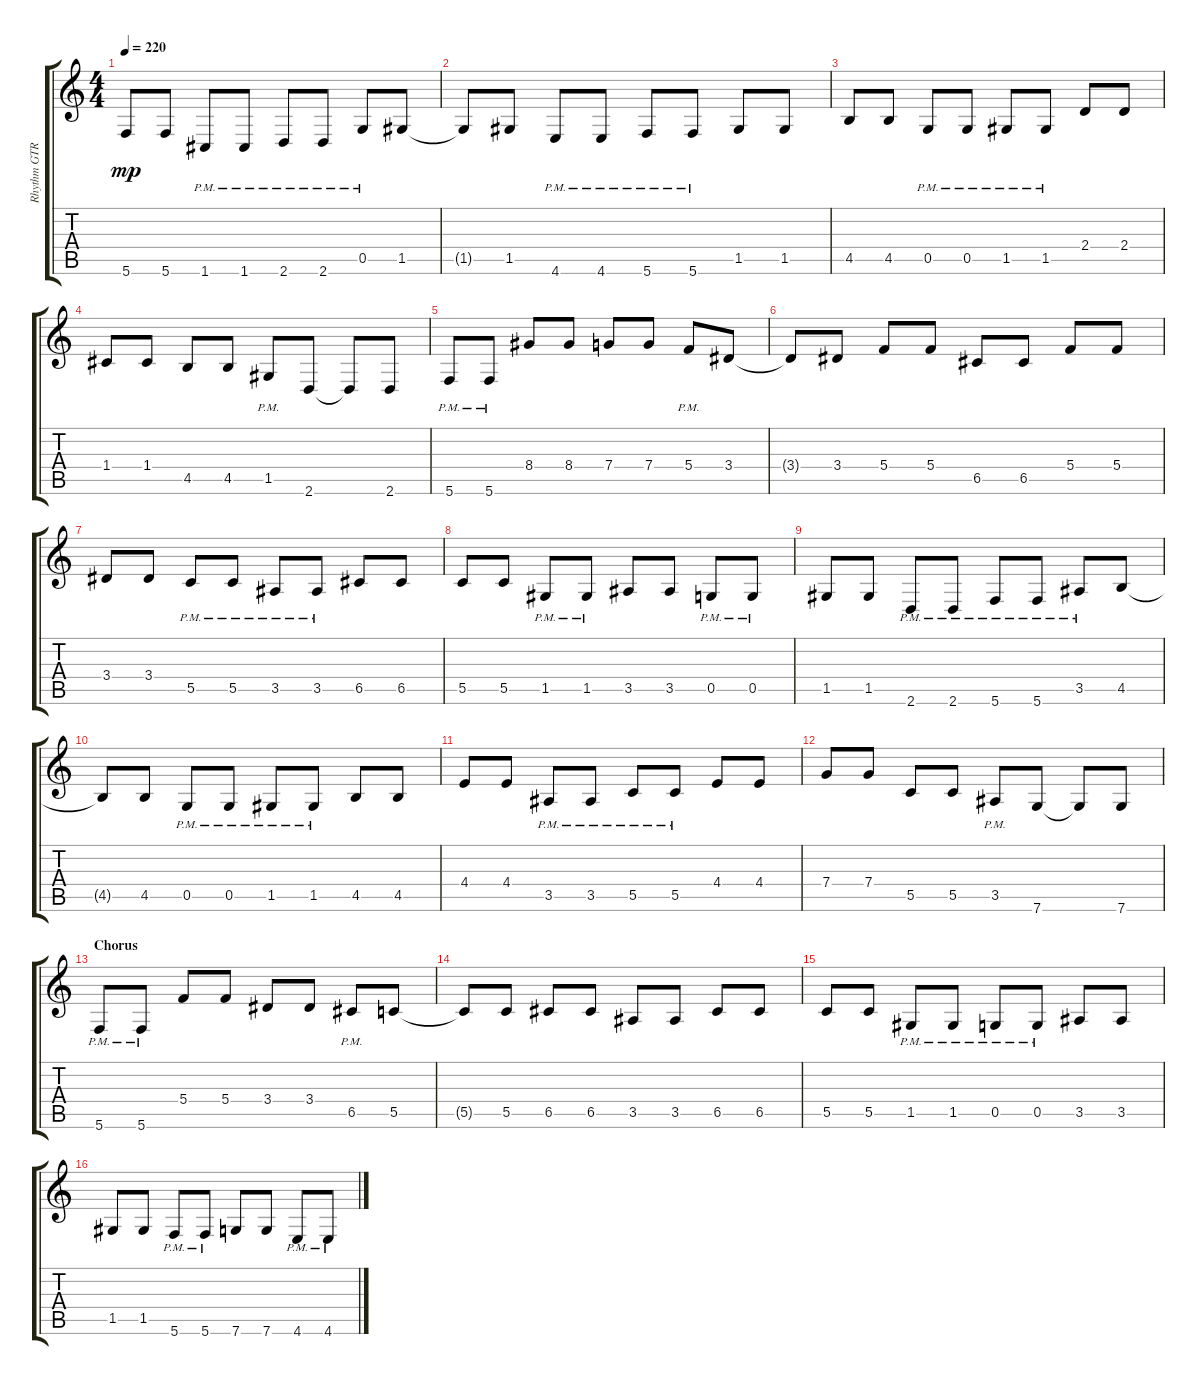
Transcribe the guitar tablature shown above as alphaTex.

\track ("Rhythm GTR 2" "Rhythm GTR") {instrument distortionguitar}
\staff {score tabs}
\tuning (D4 A3 F3 C3 G2 C2) {hide}
\ts (4 4)
\tempo 220
\clef g2
\ks aminor
5.6.8{dy mp} 5.6.8 1.6{pm}.8 1.6{pm}.8 2.6{pm}.8 2.6{pm}.8 0.5{pm}.8 1.5.8 |
1.5{t}.8 1.5.8 4.6{pm}.8 4.6{pm}.8 5.6{pm}.8 5.6{pm}.8 1.5.8 1.5.8 |
4.5.8 4.5.8 0.5{pm}.8 0.5{pm}.8 1.5{pm}.8 1.5{pm}.8 2.4.8 2.4.8 |
1.4.8 1.4.8 4.5.8 4.5.8 1.5{pm}.8 2.6.8 2.6{t}.8 2.6.8 |
5.6{pm}.8 5.6{pm}.8 8.4.8 8.4.8 7.4.8 7.4.8 5.4{pm}.8 3.4.8 |
3.4{t}.8 3.4.8 5.4.8 5.4.8 6.5.8 6.5.8 5.4.8 5.4.8 |
3.4.8 3.4.8 5.5{pm}.8 5.5{pm}.8 3.5{pm}.8 3.5{pm}.8 6.5.8 6.5.8 |
5.5.8 5.5.8 1.5{pm}.8 1.5{pm}.8 3.5.8 3.5.8 0.5{pm}.8 0.5{pm}.8 |
1.5.8 1.5.8 2.6{pm}.8 2.6{pm}.8 5.6{pm}.8 5.6{pm}.8 3.5{pm}.8 4.5.8 |
4.5{t}.8 4.5.8 0.5{pm}.8 0.5{pm}.8 1.5{pm}.8 1.5{pm}.8 4.5.8 4.5.8 |
4.4.8 4.4.8 3.5{pm}.8 3.5{pm}.8 5.5{pm}.8 5.5{pm}.8 4.4.8 4.4.8 |
7.4.8 7.4.8 5.5.8 5.5.8 3.5{pm}.8 7.6.8 7.6{t}.8 7.6.8 |
\section ("" "Chorus")
5.6{pm}.8 5.6{pm}.8 5.4.8 5.4.8 3.4.8 3.4.8 6.5{pm}.8 5.5.8 |
5.5{t}.8 5.5.8 6.5.8 6.5.8 3.5.8 3.5.8 6.5.8 6.5.8 |
5.5.8 5.5.8 1.5{pm}.8 1.5{pm}.8 0.5{pm}.8 0.5{pm}.8 3.5.8 3.5.8 |
1.5.8 1.5.8 5.6{pm}.8 5.6{pm}.8 7.6.8 7.6.8 4.6{pm}.8 4.6{pm}.8
